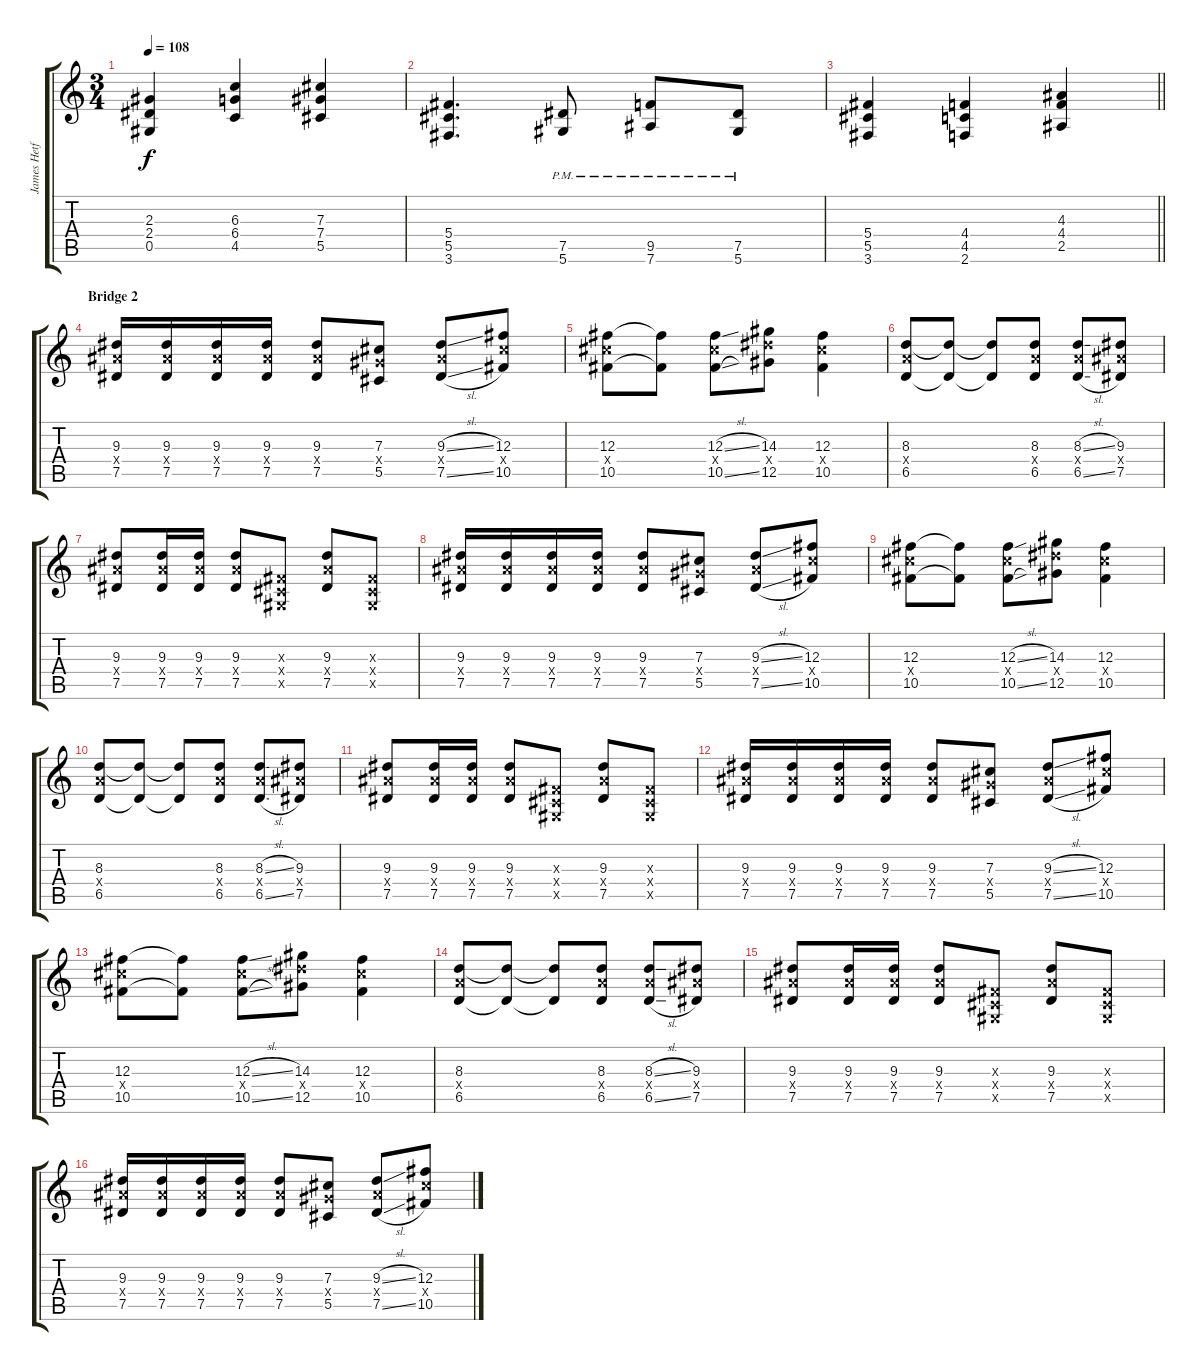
\track ("James Hetfield" "James Hetf") {instrument electricguitarjazz}
\staff {score tabs}
\tuning (Eb4 Bb3 Gb3 Db3 Ab2 Eb2) {hide}
\ts (3 4)
\tempo 108
\clef g2
\ks c
(2.3 2.4 0.5).4{dy f} (6.3 6.4 4.5).4 (7.3 7.4 5.5).4 |
(5.4 5.5 3.6).4{d} (7.5{pm} 5.6{pm}).8 (9.5{pm} 7.6{pm}).8 (7.5{pm} 5.6{pm}).8 |
\barLineRight lightlight
(5.4 5.5 3.6).4 (4.4 4.5 2.6).4 (4.3 4.4 2.5).4 |
\section ("" "Bridge 2")
(9.3 9.4{x} 7.5).16 (9.3 9.4{x} 7.5).16 (9.3 9.4{x} 7.5).16 (9.3 9.4{x} 7.5).16 (9.3 9.4{x} 7.5).8 (7.3 7.4{x} 5.5).8 (9.3{sl} 9.4{x} 7.5{sl}).8 (12.3 12.4{x} 10.5).8 |
(12.3 12.4{x} 10.5).8 (12.3{t} 10.5{t}).8 (12.3{sl} 12.4{x} 10.5{sl}).8 (14.3 14.4{x} 12.5).8 (12.3 12.4{x} 10.5).4 |
(8.3 8.4{x} 6.5).8 (8.3{t} 6.5{t}).8 (8.3{t} 6.5{t}).8 (8.3 8.4{x} 6.5).8 (8.3{sl} 8.4{x} 6.5{sl}).8 (9.3 9.4{x} 7.5).8 |
(9.3 9.4{x} 7.5).8 (9.3 9.4{x} 7.5).16 (9.3 9.4{x} 7.5).16 (9.3 9.4{x} 7.5).8 (0.3{x} 0.4{x} 0.5{x}).8 (9.3 9.4{x} 7.5).8 (0.3{x} 0.4{x} 0.5{x}).8 |
(9.3 9.4{x} 7.5).16 (9.3 9.4{x} 7.5).16 (9.3 9.4{x} 7.5).16 (9.3 9.4{x} 7.5).16 (9.3 9.4{x} 7.5).8 (7.3 7.4{x} 5.5).8 (9.3{sl} 9.4{x} 7.5{sl}).8 (12.3 12.4{x} 10.5).8 |
(12.3 12.4{x} 10.5).8 (12.3{t} 10.5{t}).8 (12.3{sl} 12.4{x} 10.5{sl}).8 (14.3 14.4{x} 12.5).8 (12.3 12.4{x} 10.5).4 |
(8.3 8.4{x} 6.5).8 (8.3{t} 6.5{t}).8 (8.3{t} 6.5{t}).8 (8.3 8.4{x} 6.5).8 (8.3{sl} 8.4{x} 6.5{sl}).8 (9.3 9.4{x} 7.5).8 |
(9.3 9.4{x} 7.5).8 (9.3 9.4{x} 7.5).16 (9.3 9.4{x} 7.5).16 (9.3 9.4{x} 7.5).8 (0.3{x} 0.4{x} 0.5{x}).8 (9.3 9.4{x} 7.5).8 (0.3{x} 0.4{x} 0.5{x}).8 |
(9.3 9.4{x} 7.5).16 (9.3 9.4{x} 7.5).16 (9.3 9.4{x} 7.5).16 (9.3 9.4{x} 7.5).16 (9.3 9.4{x} 7.5).8 (7.3 7.4{x} 5.5).8 (9.3{sl} 9.4{x} 7.5{sl}).8 (12.3 12.4{x} 10.5).8 |
(12.3 12.4{x} 10.5).8 (12.3{t} 10.5{t}).8 (12.3{sl} 12.4{x} 10.5{sl}).8 (14.3 14.4{x} 12.5).8 (12.3 12.4{x} 10.5).4 |
(8.3 8.4{x} 6.5).8 (8.3{t} 6.5{t}).8 (8.3{t} 6.5{t}).8 (8.3 8.4{x} 6.5).8 (8.3{sl} 8.4{x} 6.5{sl}).8 (9.3 9.4{x} 7.5).8 |
(9.3 9.4{x} 7.5).8 (9.3 9.4{x} 7.5).16 (9.3 9.4{x} 7.5).16 (9.3 9.4{x} 7.5).8 (0.3{x} 0.4{x} 0.5{x}).8 (9.3 9.4{x} 7.5).8 (0.3{x} 0.4{x} 0.5{x}).8 |
(9.3 9.4{x} 7.5).16 (9.3 9.4{x} 7.5).16 (9.3 9.4{x} 7.5).16 (9.3 9.4{x} 7.5).16 (9.3 9.4{x} 7.5).8 (7.3 7.4{x} 5.5).8 (9.3{sl} 9.4{x} 7.5{sl}).8 (12.3 12.4{x} 10.5).8
